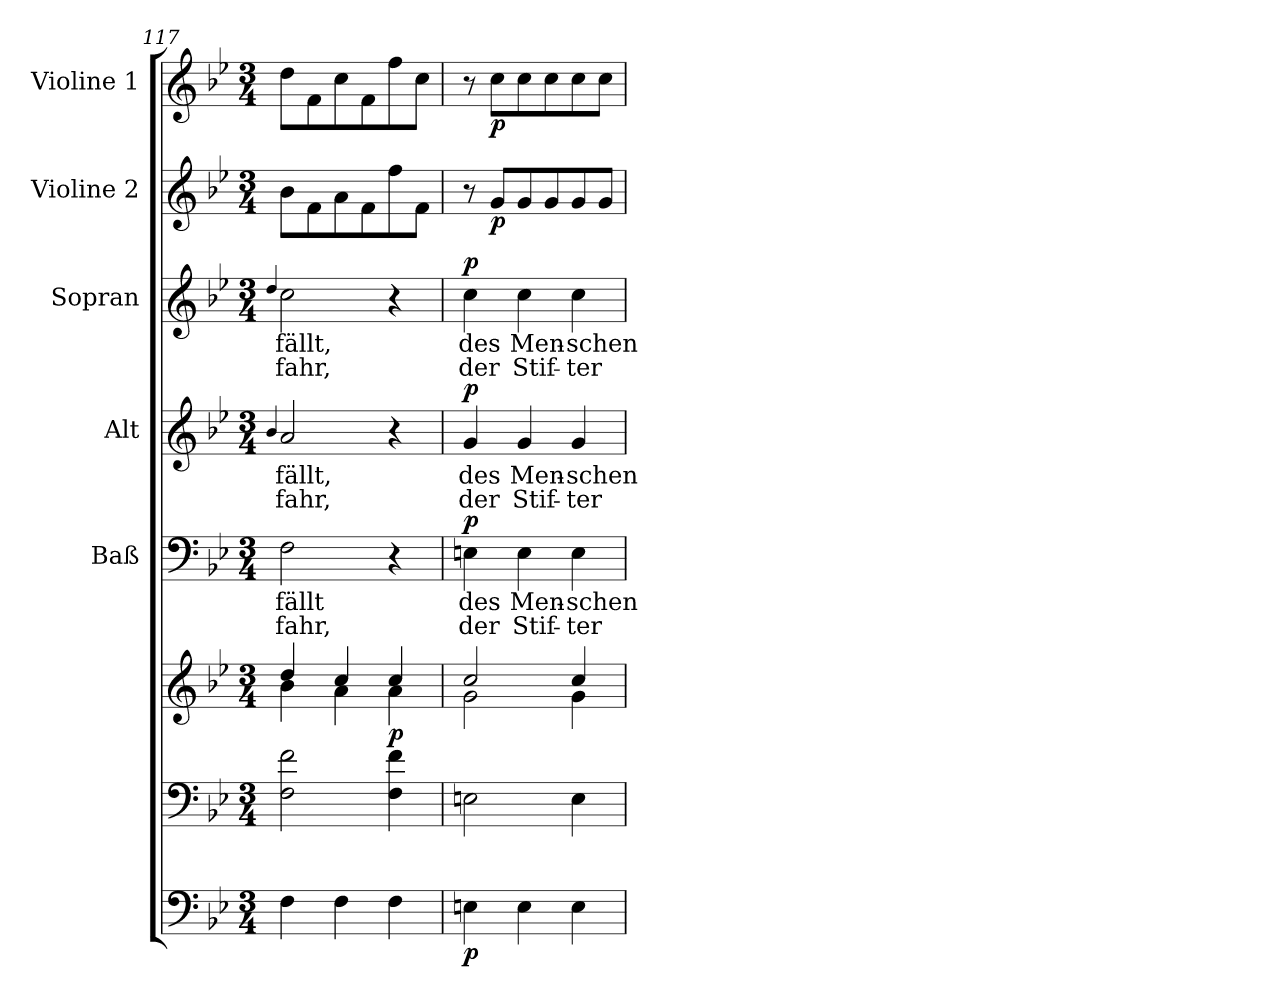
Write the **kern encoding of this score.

**kern	**dynam	**kern	**kern	**dynam	**kern	**text	**text	**dynam	**kern	**text	**text	**dynam	**kern	**text	**text	**dynam	**kern	**dynam	**kern	**dynam
*part7	*part7	*part6	*part6	*part6	*part5	*part5	*part5	*part5	*part4	*part4	*part4	*part4	*part3	*part3	*part3	*part3	*part2	*part2	*part1	*part1
*staff8	*staff8	*staff7	*staff6	*staff6/7	*staff5	*staff5	*staff5	*staff5	*staff4	*staff4	*staff4	*staff4	*staff3	*staff3	*staff3	*staff3	*staff2	*staff2	*staff1	*staff1
*	*	*	*	*	*I"Baß	*	*	*	*I"Alt	*	*	*	*I"Sopran	*	*	*	*I"Violine 2	*	*I"Violine 1	*
*	*	*	*	*	*	*	*	*	*	*	*	*	*	*	*	*	*I'Vln	*	*I'Vln	*
*clefF4	*	*clefF4	*clefG2	*	*clefF4	*	*	*	*clefG2	*	*	*	*clefG2	*	*	*	*clefG2	*	*clefG2	*
*ITrd7c12	*	*	*	*	*	*	*	*	*	*	*	*	*	*	*	*	*	*	*	*
*k[b-e-]	*	*k[b-e-]	*k[b-e-]	*	*k[b-e-]	*	*	*	*k[b-e-]	*	*	*	*k[b-e-]	*	*	*	*k[b-e-]	*	*k[b-e-]	*
*B-:	*	*B-:	*B-:	*	*B-:	*	*	*	*B-:	*	*	*	*B-:	*	*	*	*B-:	*	*B-:	*
*M3/4	*	*M3/4	*M3/4	*	*M3/4	*	*	*	*M3/4	*	*	*	*M3/4	*	*	*	*M3/4	*	*M3/4	*
=117	=117	=117	=117	=117	=117	=117	=117	=117	=117	=117	=117	=117	=117	=117	=117	=117	=117	=117	=117	=117
.	.	.	.	.	.	.	.	.	4qqb-/	.	.	.	4qqdd/	.	.	.	.	.	.	.
*	*	*	*^	*	*	*	*	*	*	*	*	*	*	*	*	*	*	*	*	*
!	!	!	!	!	!	!	!LO:LY:b	!LO:LY:b	!	!	!LO:LY:b	!LO:LY:b	!	!	!LO:LY:b	!LO:LY:b	!	!	!	!	!
4FF\	.	2F\ 2f\	4dd/	4b-\	.	2F\	-fällt	-fahr,	.	2a/	-fällt,	-fahr,	.	2cc\	-fällt,	-fahr,	.	8b-\L	.	8dd\L	.
.	.	.	.	.	.	.	.	.	.	.	.	.	.	.	.	.	.	8f\	.	8f\	.
4FF\	.	.	4cc/	4a\	.	.	.	.	.	.	.	.	.	.	.	.	.	8a\	.	8cc\	.
.	.	.	.	.	.	.	.	.	.	.	.	.	.	.	.	.	.	8f\	.	8f\	.
!	!	!	!	!	!LO:DY:b	!	!	!	!	!	!	!	!	!	!	!	!	!	!	!	!
4FF\	.	4F\ 4f\	4cc/	4a\	p	4r	.	.	.	4r	.	.	.	4r	.	.	.	8ff\	.	8ff\	.
.	.	.	.	.	.	.	.	.	.	.	.	.	.	.	.	.	.	8f\J	.	8cc\J	.
=118	=118	=118	=118	=118	=118	=118	=118	=118	=118	=118	=118	=118	=118	=118	=118	=118	=118	=118	=118	=118	=118
!	!LO:DY:b	!	!	!	!	!	!LO:LY:b	!LO:LY:b	!LO:DY:a	!	!LO:LY:b	!LO:LY:b	!LO:DY:a	!	!LO:LY:b	!LO:LY:b	!LO:DY:a	!	!	!	!
4EEn\	p	2En\	2cc/	2g\	.	4En\	des	der	p	4g/	des	der	p	4cc\	des	der	p	8r	.	8r	.
!	!	!	!	!	!	!	!	!	!	!	!	!	!	!	!	!	!	!	!LO:DY:b	!	!LO:DY:b
.	.	.	.	.	.	.	.	.	.	.	.	.	.	.	.	.	.	8g/L	p	8cc\L	p
!	!	!	!	!	!	!	!LO:LY:b	!LO:LY:b	!	!	!LO:LY:b	!LO:LY:b	!	!	!LO:LY:b	!LO:LY:b	!	!	!	!	!
4EE\	.	.	.	.	.	4E\	Men-	Stif-	.	4g/	Men-	Stif-	.	4cc\	Men-	Stif-	.	8g/	.	8cc\	.
.	.	.	.	.	.	.	.	.	.	.	.	.	.	.	.	.	.	8g/	.	8cc\	.
!	!	!	!	!	!	!	!LO:LY:b	!LO:LY:b	!	!	!LO:LY:b	!LO:LY:b	!	!	!LO:LY:b	!LO:LY:b	!	!	!	!	!
4EE\	.	4E\	4cc/	4g\	.	4E\	-schen	-ter	.	4g/	-schen	-ter	.	4cc\	-schen	-ter	.	8g/	.	8cc\	.
.	.	.	.	.	.	.	.	.	.	.	.	.	.	.	.	.	.	8g/J	.	8cc\J	.
*	*	*	*v	*v	*	*	*	*	*	*	*	*	*	*	*	*	*	*	*	*	*
=	=	=	=	=	=	=	=	=	=	=	=	=	=	=	=	=	=	=	=	=
*-	*-	*-	*-	*-	*-	*-	*-	*-	*-	*-	*-	*-	*-	*-	*-	*-	*-	*-	*-	*-
